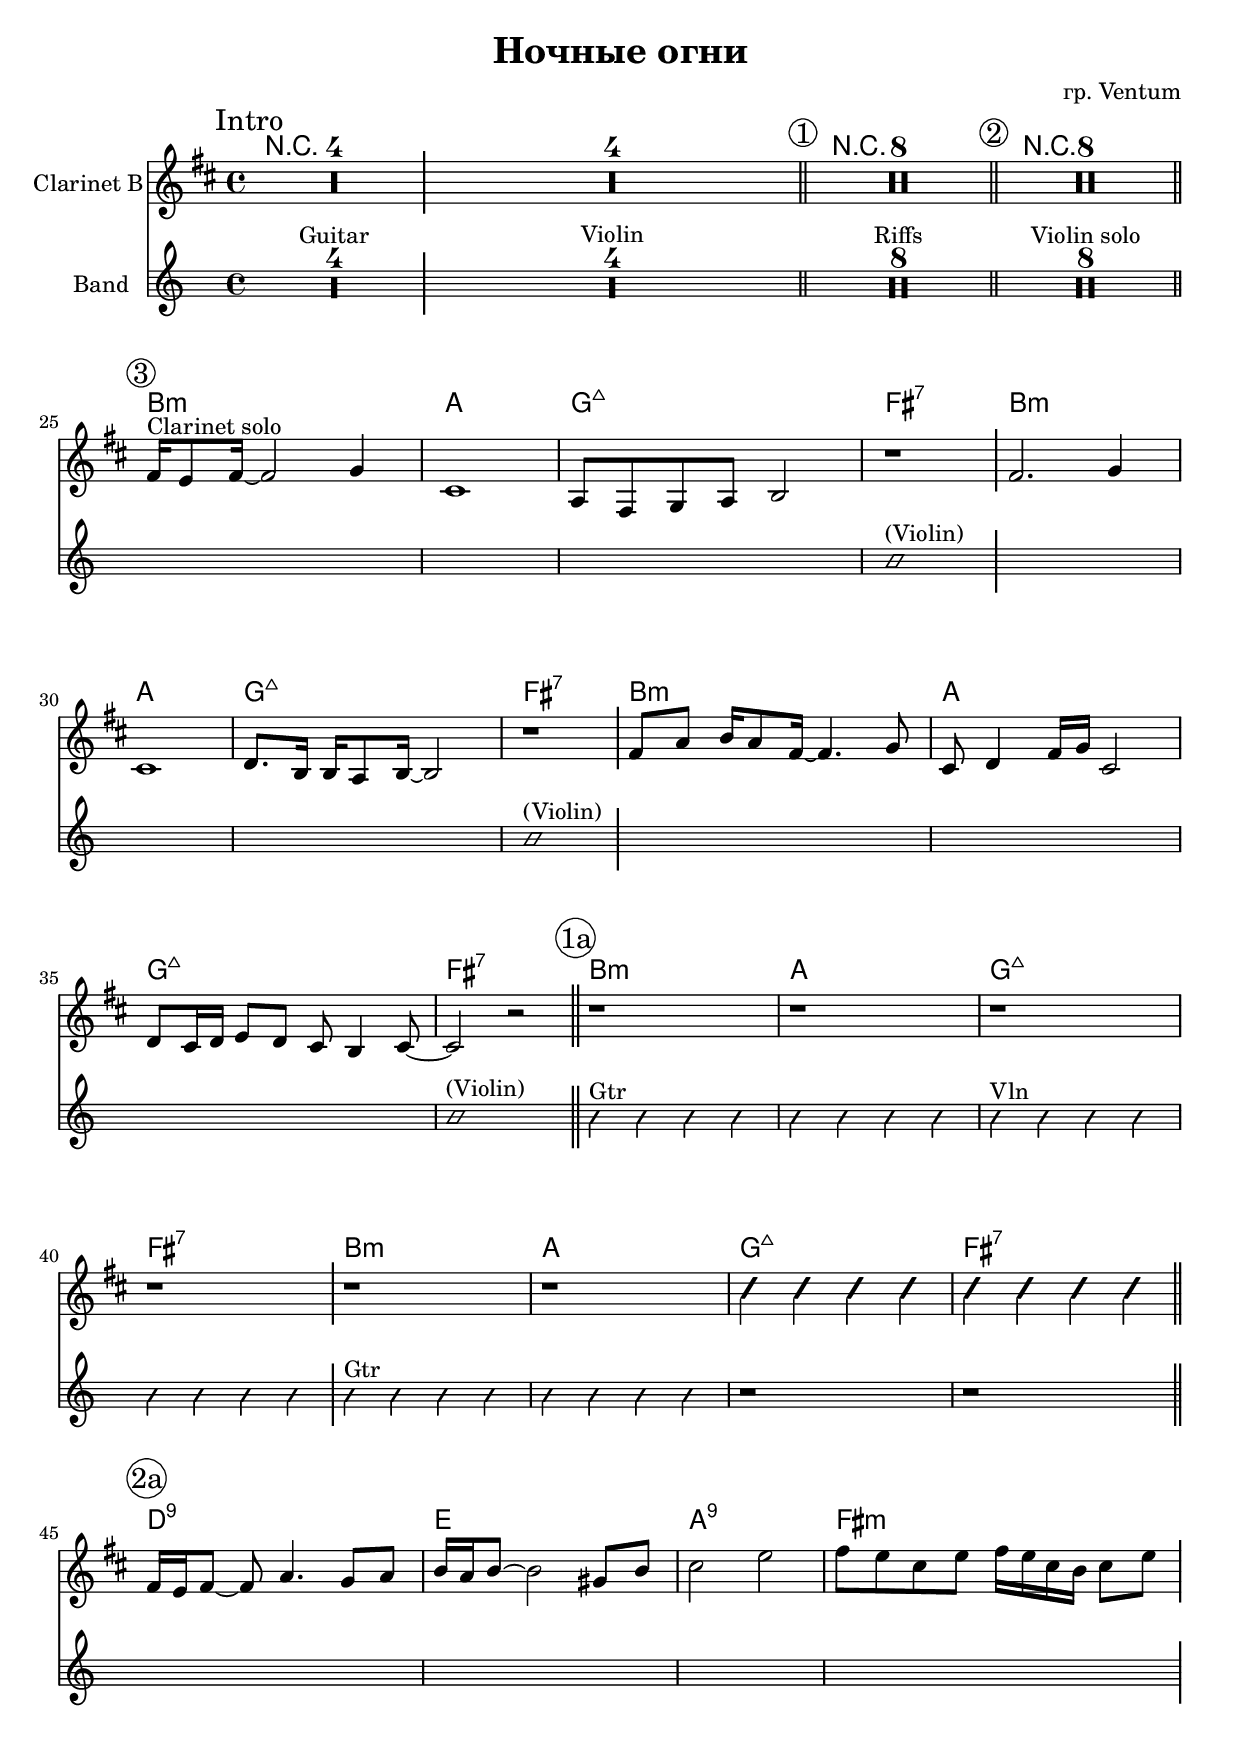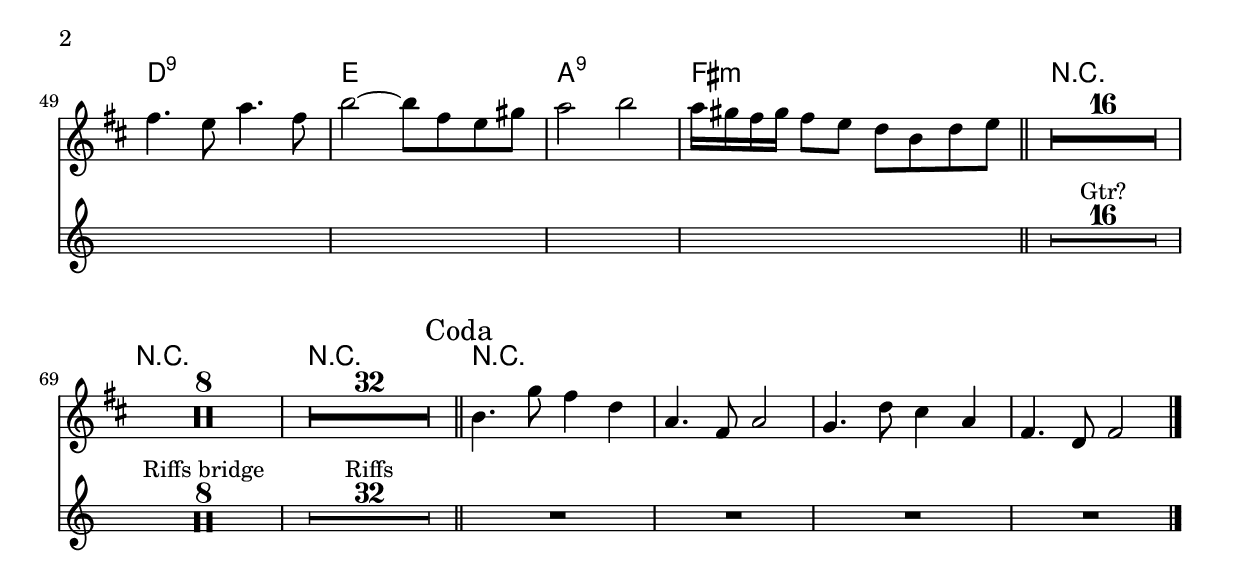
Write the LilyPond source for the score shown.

\version "2.18.2"

\header {
  title = "Ночные огни"
  composer = "гр. Ventum"
}

outKey = bes %c'

%{
  2017-10-11 ZOOM0006.MP3
00:08 Intro 4m
00:22      Violin Solo 4m
00:36 (1) Riffs 8m
00:58 (2) violin theme 8m
01:20 (3) Clarinet solo /Ride  3 раза - clarinet /концовка violin
02:08 (1a) Riffs 8m 
02:30 (2a) Clarinet  (Gtr/Vln/Gtr/Clr) -> Clarinet solo


.... (4) Clean Gtr
02:52 End	


  2017-10-18 25_full.MP3
00:02 Intro 4m , Vln 4M
00:29 (1) Riffs 8m
00:52 (2) Violin theme 8m
01:16 (3) Clarinet solo /Ride Violin replays x3
02:02 (1a) Riffs 8m
02:49 "Theme A": Clean gtr solo /hi-hat  
03:52 Drums break
04:07 trash riffs
05:01 "Theme A": Clean gtr solo /Coda

  2017-09-15 https://yadi.sk/i/e-i-h3Hx3Mvpfa

00:21 Intro 4m, Vln 4m
00:51 (1) Riffs with gtr flageolets 8m
01:14 (2) Vln theme A 16m
01:37 (3) place for Clarinet solo/Vln replays x3
02:24 (1a) Riffs with gtr flageolets 8m
02:41 Vln theme A (now Clarinet solo)
03:10 Gtr clean solo B 
03:41 -//- with Vln
04:11 trash riffs intro 8m
04:25 trash riffs tutti 32m
05:23 Gtr clean solo B (Coda) (now played on Clarinet)

%}

longBar = #(define-music-function (parser location ) ( ) #{ \once \override Staff.BarLine.bar-extent = #'(-3 . 3) #})

He = \chordmode {s1 s1 s1 s1 }

Hi = \chordmode {a1:m | g }
Ha = \chordmode {
   c1:9 | d1 | g:9 | e:m |
}

Hb = \chordmode {
  a1:m | g | f:maj | e:7 |
}

Intro = {
	\tag #'Harmony {\chordmode { 
		R1*8 
		% \Hi \Hi \Hi \Hi 
	}}
	\tag #'Clarinet {
		\mark Intro
		R1*4 \longBar 
		R1*4 
		% r1 r1 r1 r1 \longBar 
		% r1 r1 r1 r1
		\bar "||"
	}
	\tag #'Band {
		R1*4^Guitar \longBar 
		R1*4^Violin
		% \relative c''{a8^"Guitar" a c b a a c16 d c8 | }
		% s1^simile s1 s1 \longBar |
		% \relative c''{a1^Violin | b16 c b8~b2. |}
		% s1 s1 
	}
}

PI = {
	\tag #'Harmony { R1*8
		% s1 s1 s1 s1
		% s1 s1 s1 s1
	}
	\tag #'Clarinet {
		\mark \markup{\circle {1}} 
		R1*8
		% r1 r1 r1 r1 \longBar |
		% r1 r1 r1 r1 \longBar 
		\bar "||"
	}
	\tag #'Band {
		R1*8^"Riffs"
		% s1^"Riffs" s1 s1 s1 \longBar
		% s1 s1 s1 s1 \longBar 
		\bar "||"
	}
}

PIa = {
	\tag #'Harmony { % R1*8
		\Hb \Hb
		% s1 s1 s1 s1 \longBar
		% s1 s1 s1 s1
	}
	\tag #'Clarinet {
		\mark \markup{\circle {"1a"}} 
		% R1*8
		r1 r1 r1 r1 \longBar |
		r1 r1  % r1 r1
		\improvisationOn
		b'4 b' b' b' | b'4 b' b' b' \longBar
		\improvisationOff
		\bar "||"
	}
	\tag #'Band {
		% R1*8^"Riffs"
		\improvisationOn
		b'4^"Gtr" b' b' b' | b'4 b' b' b'
		b'4^"Vln" b' b' b' | b'4 b' b' b' \longBar
		b'4^"Gtr" b' b' b' | b'4 b' b' b' 
		r1 | r1 \longBar
		\improvisationOff
		% s1^"Riffs" s1 s1 s1 \longBar
		% s1 s1 s1 s1
		\bar "||"
	}
}

PII = {
	\tag #'Harmony {
		R1*8
		% \Ha \Ha 
	}
	\tag #'Clarinet {
		\mark \markup{\circle {2}} 
		R1*8
		% r1 r1 r1 r1 \longBar |
		% r1 r1 r1 r1
		\bar "||"
	}
	\tag #'Band {
		R1*8^"Violin solo"
		% s1^"Violin solo" s1 s1 s1 \longBar
		% s1 s1 s1 s1
		\bar "||"
	}
}

PIII = {
	\tag #'Harmony {\Hb \Hb \Hb }
	\tag #'Clarinet {
	  \mark \markup{\circle {3}} 
	  \relative c'{
		% e2.^"Clarinet solo" f8. e16 | b1 | c1 | r1 \bar "."
		e16^"Clarinet solo" d8 e16~e2 f4 | b,1 | g8 e f g a2 | r1 | \longBar |
		% e4 c a c | f8 d b gis  f gis b d | e4 c a c | r1 |
	  }
	  \relative c'{e2. f4 | b,1 | c8. a16 a g8 a16~a2 | r1 \longBar | }
	  \relative c'{
		e8 g a16 g8 e16~e4. f8 | b,8 c4 e16 f b,2  | 
		% s4. f16 g a g f8 e f16 g | e2 r 
		c8 b16 c d8 c b a4 b8~ | b2 r
		\longBar
		\bar "||"
	  }
	}
	\tag #'Band { 
	  s1 | s1 | s1 | \improvisationOn  b'1^"(Violin)" \improvisationOff \longBar |
	  s1 | s1 | s1 | \improvisationOn  b'1^"(Violin)" \improvisationOff \longBar |
	  s1 | s1 | s1 | \improvisationOn  b'1^"(Violin)" \improvisationOff \longBar \bar "||"
	}
}

PIIa = {
	\tag #'Harmony {\Ha \Ha }   %\Ha \Ha}
		\tag #'Clarinet { 
		\mark \markup{\circle{"2a"}}

		%{
		\relative c'{e2.^"Clarinet solo" g4 | fis2. e8 fis | a4. d,8~ d4. e16 a | b4 c d e \longBar  }
		\relative c''{b8 d4 g,16 a e2 | fis2 a | b8 d16 b \tuplet 3/2 {a8 g e} d8 a'4. | b1 \longBar }
		%}

		\relative c'{e16 d e8~ e8 g4. f8 g | a16 g a8~ a2 fis8 a | b2 d | e8 d b d e16 d b a b8 d \longBar }
		\relative c''{e4. d8 g4. e8 | a2~a8 e8 d fis | g2  a | g16 fis e fis e8 d c a c d \bar "||" }
	}
	\tag #'Band {
		s1 s1 s1 s1 \longBar
		s1 s1 s1 s1 
	   \bar "||"
	}
}

PIV = {
	\tag #'Harmony { R1*16 }
	\tag #'Clarinet { R1*16 }
	\tag #'Band { R1*16^"Gtr?" }
}

PIVa = {
	\tag #'Harmony { R1*8 }
	\tag #'Clarinet { R1*8 }
	\tag #'Band { R1*8^"Riffs bridge" }
}

PV = {
	\tag #'Harmony { R1*32 }
	\tag #'Clarinet { R1*32 \bar "||" }
	\tag #'Band { R1*32^"Riffs" }
}

Coda = {
	\tag #'Harmony { R1*4 }
	\tag #'Clarinet {
		\mark "Coda"
		\relative c''{
			a4. f'8 e4 c | g4. e8 g2 | f4. c'8 b4 g | e4. c8 e2 \bar "|."
		}
	}
	\tag #'Band { R1*4 }
}

Music = {
	\Intro 
	\PI 
	\PII 
	\break
	\PIII 
	\PIa 
	\break
	\PIIa
	\PIV
	\PIVa
	\PV
	\Coda
}

<<
	\compressFullBarRests
	\new ChordNames{\transpose \outKey c'{
		\keepWithTag #'Harmony \Music
	}}
	\new Staff{\transpose \outKey c'{
		\clef treble 
		\time 4/4
		\key a \minor
		\set Staff.instrumentName = "Clarinet B"
		\keepWithTag #'Clarinet \Music
	}}
	%{
	\new ChordNames{
		\keepWithTag #'Harmony \Music
	}
	%}
	\new Staff \with{
		\override StaffSymbol.staff-space = #.6
		\override NoteHead.font-size = #-4
	}{
		\clef treble 
		\time 4/4
		\key a \minor
		\set Staff.instrumentName = "Band"
		\keepWithTag #'Band \Music
	}
>>

%{
<<
	\new Staff{
		\clef treble
		\time 4/4
		\set Staff.instrumentName = "Clarinet"
		\key d \major
		\mark "Coda"
		\relative c''{
			b4. g'8 fis4 d | a4. fis8 a2 | g4. d'8 cis4 a | fis4. d8 fis2 \bar "||"
		}
	}
>>
%}
